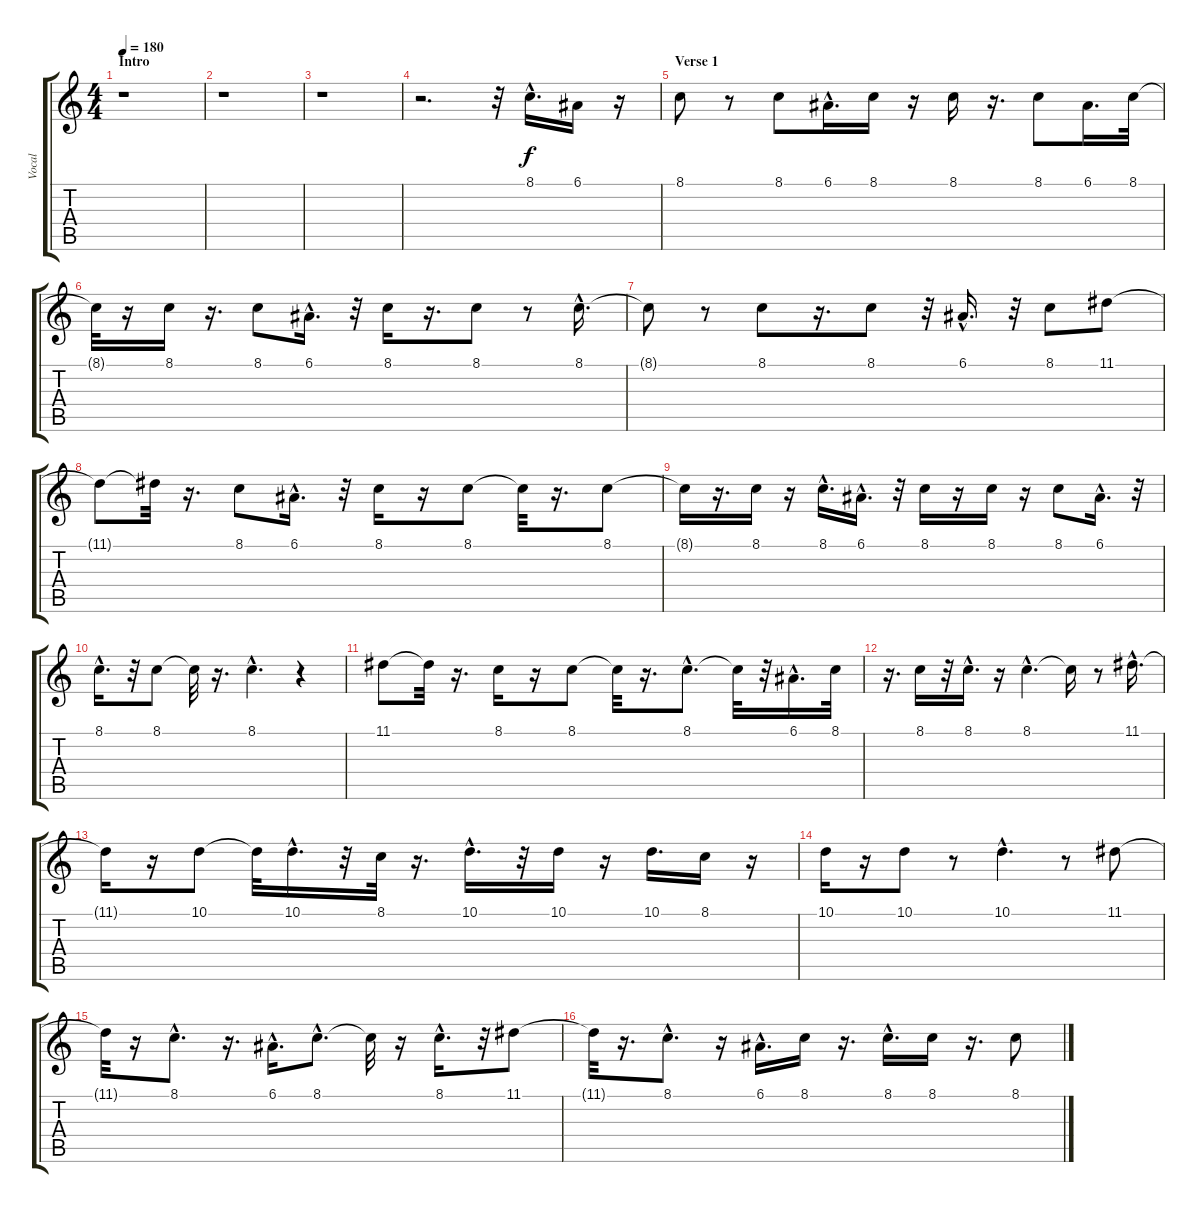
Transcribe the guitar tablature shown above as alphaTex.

\track ("Vocal" "Vocal") {instrument lead2sawtooth}
\staff {score tabs}
\tuning (E4 B3 G3 D3 A2 E2) {hide}
\ts (4 4)
\section ("" "Intro")
\tempo 180
\clef g2
\ks c
r.1{dy f instrument lead2sawtooth} |
r.1 |
r.1 |
r.2{d} r.32 8.1{hac}.16{d} 6.1.16 r.16 |
\section ("" "Verse 1")
8.1.8 r.8 8.1.8 6.1{hac}.16{d} 8.1.16 r.16 8.1.16 r.16{d} 8.1.8 6.1.16{d} 8.1.32 |
8.1{t}.32 r.16 8.1.16 r.16{d} 8.1.8 6.1{hac}.16{d} r.32 8.1.16 r.16{d} 8.1.8 r.8 8.1{hac}.16{d} |
8.1{t}.8 r.8 8.1.8 r.16{d} 8.1.8 r.32 6.1{hac}.16{d} r.32 8.1.8 11.1.8 |
11.1{t}.8 11.1{t}.32 r.16{d} 8.1.8 6.1{hac}.16{d} r.32 8.1.16 r.16 8.1.8 8.1{t}.32 r.16{d} 8.1.8 |
8.1{t}.16 r.16{d} 8.1.16 r.16 8.1{hac}.16{d} 6.1{hac}.16{d} r.32 8.1.16 r.16 8.1.16 r.16 8.1.8 6.1{hac}.16{d} r.32 |
8.1{hac}.16{d} r.32 8.1.8 8.1{t}.32 r.16{d} 8.1{hac}.4{d} r.4 |
11.1.8 11.1{t}.32 r.16{d} 8.1.16 r.16 8.1.8 8.1{t}.32 r.16{d} 8.1{hac}.8{d} 8.1{t}.32 r.32 6.1{hac}.16{d} 8.1.32 |
r.16{d} 8.1.16 r.32 8.1{hac}.16{d} r.16 8.1{hac}.4{d} 8.1{t}.16 r.8 11.1{hac}.16{d} |
11.1{t}.16 r.16 10.1.8 10.1{t}.32 10.1{hac}.16{d} r.32 8.1.32 r.16{d} 10.1{hac}.16{d} r.32 10.1.16 r.16 10.1.16{d} 8.1.16 r.16 |
10.1.16 r.16 10.1.8 r.8 10.1{hac}.4{d} r.8 11.1.8 |
11.1{t}.32 r.16 8.1{hac}.8{d} r.16{d} 6.1{hac}.16{d} 8.1{hac}.8{d} 8.1{t}.32 r.16 8.1{hac}.16{d} r.32 11.1.8 |
11.1{t}.32 r.16{d} 8.1{hac}.8{d} r.16 6.1{hac}.16{d} 8.1.16 r.16{d} 8.1{hac}.16{d} 8.1.16 r.16{d} 8.1.8
